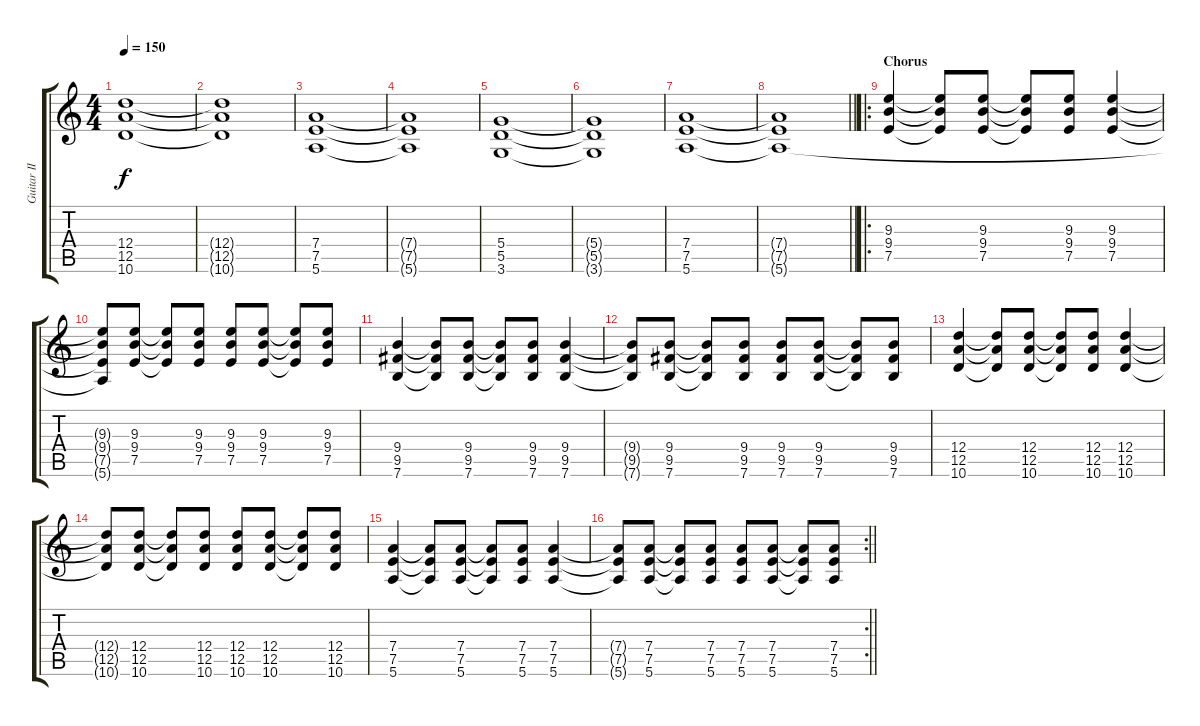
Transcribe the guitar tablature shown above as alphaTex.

\track ("Guitar II" "Guitar II") {instrument distortionguitar}
\staff {score tabs}
\tuning (E4 B3 G3 D3 A2 E2) {hide}
\ts (4 4)
\tempo 150
\clef g2
\ks c
(12.4 12.5 10.6).1{dy f} |
(12.4{t} 12.5{t} 10.6{t}).1 |
(7.4 7.5 5.6).1 |
(7.4{t} 7.5{t} 5.6{t}).1 |
(5.4 5.5 3.6).1 |
(5.4{t} 5.5{t} 3.6{t}).1 |
(7.4 7.5 5.6).1 |
\barLineRight lightlight
(7.4{t} 7.5{t} 5.6{t}).1 |
\ro
\section ("" "Chorus")
(9.3 9.4 7.5).4 (9.3{t} 9.4{t} 7.5{t}).8 (9.3 9.4 7.5).8 (9.3{t} 9.4{t} 7.5{t}).8 (9.3 9.4 7.5).8 (9.3 9.4 7.5).4 |
(9.3{t} 9.4{t} 7.5{t} 5.6{t}).8 (9.3 9.4 7.5).8 (9.3{t} 9.4{t} 7.5{t}).8 (9.3 9.4 7.5).8 (9.3 9.4 7.5).8 (9.3 9.4 7.5).8 (9.3{t} 9.4{t} 7.5{t}).8 (9.3 9.4 7.5).8 |
(9.4 9.5 7.6).4 (9.4{t} 9.5{t} 7.6{t}).8 (9.4 9.5 7.6).8 (9.4{t} 9.5{t} 7.6{t}).8 (9.4 9.5 7.6).8 (9.4 9.5 7.6).4 |
(9.4{t} 9.5{t} 7.6{t}).8 (9.4 9.5 7.6).8 (9.4{t} 9.5{t} 7.6{t}).8 (9.4 9.5 7.6).8 (9.4 9.5 7.6).8 (9.4 9.5 7.6).8 (9.4{t} 9.5{t} 7.6{t}).8 (9.4 9.5 7.6).8 |
(12.4 12.5 10.6).4 (12.4{t} 12.5{t} 10.6{t}).8 (12.4 12.5 10.6).8 (12.4{t} 12.5{t} 10.6{t}).8 (12.4 12.5 10.6).8 (12.4 12.5 10.6).4 |
(12.4{t} 12.5{t} 10.6{t}).8 (12.4 12.5 10.6).8 (12.4{t} 12.5{t} 10.6{t}).8 (12.4 12.5 10.6).8 (12.4 12.5 10.6).8 (12.4 12.5 10.6).8 (12.4{t} 12.5{t} 10.6{t}).8 (12.4 12.5 10.6).8 |
(7.4 7.5 5.6).4 (7.4{t} 7.5{t} 5.6{t}).8 (7.4 7.5 5.6).8 (7.4{t} 7.5{t} 5.6{t}).8 (7.4 7.5 5.6).8 (7.4 7.5 5.6).4 |
\rc 2
\barLineRight lightlight
(7.4{t} 7.5{t} 5.6{t}).8 (7.4 7.5 5.6).8 (7.4{t} 7.5{t} 5.6{t}).8 (7.4 7.5 5.6).8 (7.4 7.5 5.6).8 (7.4 7.5 5.6).8 (7.4{t} 7.5{t} 5.6{t}).8 (7.4 7.5 5.6).8
